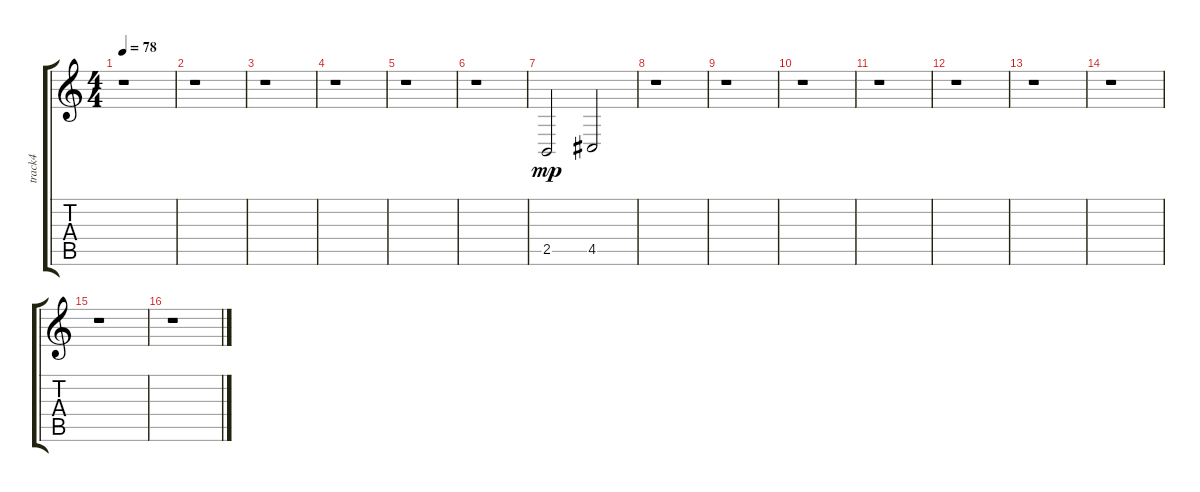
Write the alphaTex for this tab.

\track ("track4" "track4") {instrument stringensemble1}
\staff {score tabs}
\tuning (E4 B3 G3 D3 A2 E2) {hide}
\ts (4 4)
\tempo 78
\clef g2
\ks c
r.1{dy mp} |
r.1 |
r.1 |
r.1 |
r.1 |
r.1 |
2.5.2 4.5.2 |
r.1 |
r.1 |
r.1 |
r.1 |
r.1 |
r.1 |
r.1 |
r.1 |
r.1
